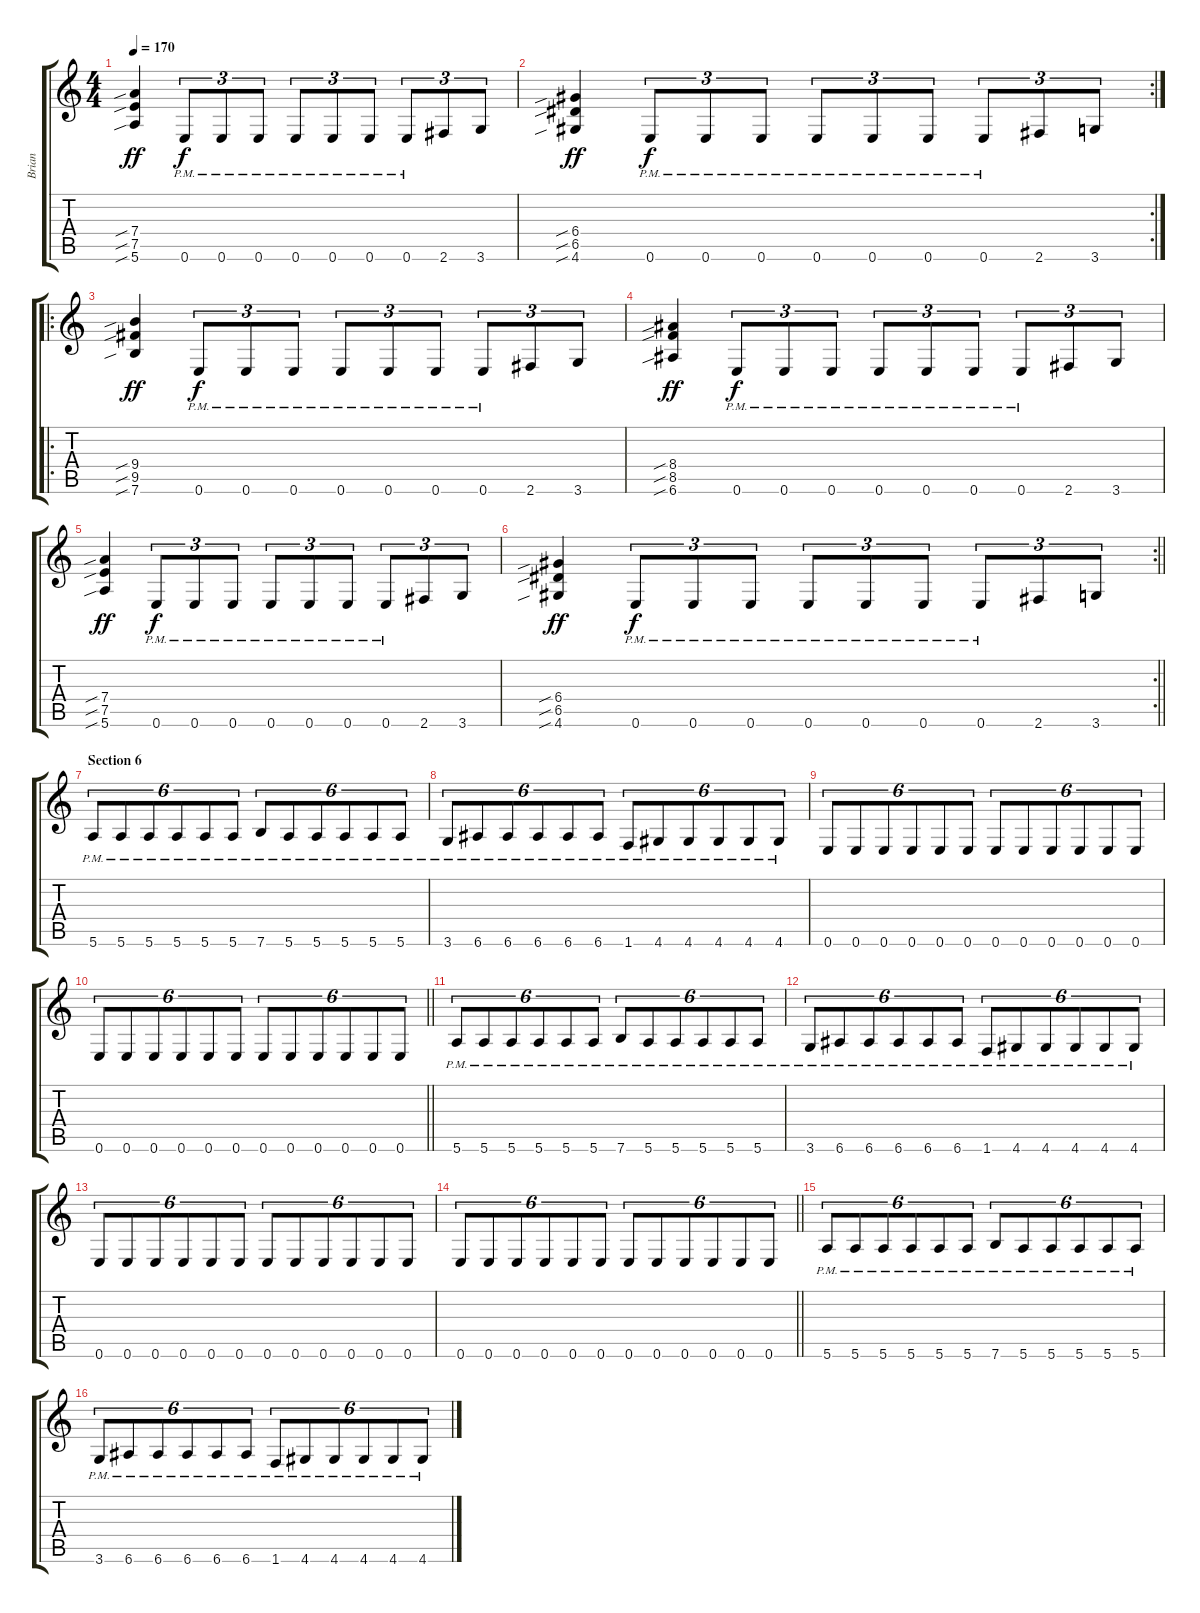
\track ("Brian" "Brian") {instrument distortionguitar}
\staff {score tabs}
\tuning (E4 B3 G3 D3 A2 E2) {hide}
\ts (4 4)
\tempo 170
\clef g2
\ks c
(7.4{sib} 7.5{sib} 5.6{sib}).4{dy ff} 0.6{pm}.8{tu (3 2) dy f} 0.6{pm}.8{tu (3 2)} 0.6{pm}.8{tu (3 2)} 0.6{pm}.8{tu (3 2)} 0.6{pm}.8{tu (3 2)} 0.6{pm}.8{tu (3 2)} 0.6{pm}.8{tu (3 2)} 2.6.8{tu (3 2)} 3.6.8{tu (3 2)} |
\rc 2
(6.4{sib} 6.5{sib} 4.6{sib}).4{dy ff} 0.6{pm}.8{tu (3 2) dy f} 0.6{pm}.8{tu (3 2)} 0.6{pm}.8{tu (3 2)} 0.6{pm}.8{tu (3 2)} 0.6{pm}.8{tu (3 2)} 0.6{pm}.8{tu (3 2)} 0.6{pm}.8{tu (3 2)} 2.6.8{tu (3 2)} 3.6.8{tu (3 2)} |
\ro
(9.4{sib} 9.5{sib} 7.6{sib}).4{dy ff} 0.6{pm}.8{tu (3 2) dy f} 0.6{pm}.8{tu (3 2)} 0.6{pm}.8{tu (3 2)} 0.6{pm}.8{tu (3 2)} 0.6{pm}.8{tu (3 2)} 0.6{pm}.8{tu (3 2)} 0.6{pm}.8{tu (3 2)} 2.6.8{tu (3 2)} 3.6.8{tu (3 2)} |
(8.4{sib} 8.5{sib} 6.6{sib}).4{dy ff} 0.6{pm}.8{tu (3 2) dy f} 0.6{pm}.8{tu (3 2)} 0.6{pm}.8{tu (3 2)} 0.6{pm}.8{tu (3 2)} 0.6{pm}.8{tu (3 2)} 0.6{pm}.8{tu (3 2)} 0.6{pm}.8{tu (3 2)} 2.6.8{tu (3 2)} 3.6.8{tu (3 2)} |
(7.4{sib} 7.5{sib} 5.6{sib}).4{dy ff} 0.6{pm}.8{tu (3 2) dy f} 0.6{pm}.8{tu (3 2)} 0.6{pm}.8{tu (3 2)} 0.6{pm}.8{tu (3 2)} 0.6{pm}.8{tu (3 2)} 0.6{pm}.8{tu (3 2)} 0.6{pm}.8{tu (3 2)} 2.6.8{tu (3 2)} 3.6.8{tu (3 2)} |
\rc 2
\barLineRight lightlight
(6.4{sib} 6.5{sib} 4.6{sib}).4{dy ff} 0.6{pm}.8{tu (3 2) dy f} 0.6{pm}.8{tu (3 2)} 0.6{pm}.8{tu (3 2)} 0.6{pm}.8{tu (3 2)} 0.6{pm}.8{tu (3 2)} 0.6{pm}.8{tu (3 2)} 0.6{pm}.8{tu (3 2)} 2.6.8{tu (3 2)} 3.6.8{tu (3 2)} |
\section ("" "Section 6")
5.6{pm}.8{tu (6 4)} 5.6{pm}.8{tu (6 4)} 5.6{pm}.8{tu (6 4)} 5.6{pm}.8{tu (6 4)} 5.6{pm}.8{tu (6 4)} 5.6{pm}.8{tu (6 4)} 7.6{pm}.8{tu (6 4)} 5.6{pm}.8{tu (6 4)} 5.6{pm}.8{tu (6 4)} 5.6{pm}.8{tu (6 4)} 5.6{pm}.8{tu (6 4)} 5.6{pm}.8{tu (6 4)} |
3.6{pm}.8{tu (6 4)} 6.6{pm}.8{tu (6 4)} 6.6{pm}.8{tu (6 4)} 6.6{pm}.8{tu (6 4)} 6.6{pm}.8{tu (6 4)} 6.6{pm}.8{tu (6 4)} 1.6{pm}.8{tu (6 4)} 4.6{pm}.8{tu (6 4)} 4.6{pm}.8{tu (6 4)} 4.6{pm}.8{tu (6 4)} 4.6{pm}.8{tu (6 4)} 4.6{pm}.8{tu (6 4)} |
0.6.8{tu (6 4)} 0.6.8{tu (6 4)} 0.6.8{tu (6 4)} 0.6.8{tu (6 4)} 0.6.8{tu (6 4)} 0.6.8{tu (6 4)} 0.6.8{tu (6 4)} 0.6.8{tu (6 4)} 0.6.8{tu (6 4)} 0.6.8{tu (6 4)} 0.6.8{tu (6 4)} 0.6.8{tu (6 4)} |
\barLineRight lightlight
0.6.8{tu (6 4)} 0.6.8{tu (6 4)} 0.6.8{tu (6 4)} 0.6.8{tu (6 4)} 0.6.8{tu (6 4)} 0.6.8{tu (6 4)} 0.6.8{tu (6 4)} 0.6.8{tu (6 4)} 0.6.8{tu (6 4)} 0.6.8{tu (6 4)} 0.6.8{tu (6 4)} 0.6.8{tu (6 4)} |
5.6{pm}.8{tu (6 4)} 5.6{pm}.8{tu (6 4)} 5.6{pm}.8{tu (6 4)} 5.6{pm}.8{tu (6 4)} 5.6{pm}.8{tu (6 4)} 5.6{pm}.8{tu (6 4)} 7.6{pm}.8{tu (6 4)} 5.6{pm}.8{tu (6 4)} 5.6{pm}.8{tu (6 4)} 5.6{pm}.8{tu (6 4)} 5.6{pm}.8{tu (6 4)} 5.6{pm}.8{tu (6 4)} |
3.6{pm}.8{tu (6 4)} 6.6{pm}.8{tu (6 4)} 6.6{pm}.8{tu (6 4)} 6.6{pm}.8{tu (6 4)} 6.6{pm}.8{tu (6 4)} 6.6{pm}.8{tu (6 4)} 1.6{pm}.8{tu (6 4)} 4.6{pm}.8{tu (6 4)} 4.6{pm}.8{tu (6 4)} 4.6{pm}.8{tu (6 4)} 4.6{pm}.8{tu (6 4)} 4.6{pm}.8{tu (6 4)} |
0.6.8{tu (6 4)} 0.6.8{tu (6 4)} 0.6.8{tu (6 4)} 0.6.8{tu (6 4)} 0.6.8{tu (6 4)} 0.6.8{tu (6 4)} 0.6.8{tu (6 4)} 0.6.8{tu (6 4)} 0.6.8{tu (6 4)} 0.6.8{tu (6 4)} 0.6.8{tu (6 4)} 0.6.8{tu (6 4)} |
\barLineRight lightlight
0.6.8{tu (6 4)} 0.6.8{tu (6 4)} 0.6.8{tu (6 4)} 0.6.8{tu (6 4)} 0.6.8{tu (6 4)} 0.6.8{tu (6 4)} 0.6.8{tu (6 4)} 0.6.8{tu (6 4)} 0.6.8{tu (6 4)} 0.6.8{tu (6 4)} 0.6.8{tu (6 4)} 0.6.8{tu (6 4)} |
5.6{pm}.8{tu (6 4)} 5.6{pm}.8{tu (6 4)} 5.6{pm}.8{tu (6 4)} 5.6{pm}.8{tu (6 4)} 5.6{pm}.8{tu (6 4)} 5.6{pm}.8{tu (6 4)} 7.6{pm}.8{tu (6 4)} 5.6{pm}.8{tu (6 4)} 5.6{pm}.8{tu (6 4)} 5.6{pm}.8{tu (6 4)} 5.6{pm}.8{tu (6 4)} 5.6{pm}.8{tu (6 4)} |
3.6{pm}.8{tu (6 4)} 6.6{pm}.8{tu (6 4)} 6.6{pm}.8{tu (6 4)} 6.6{pm}.8{tu (6 4)} 6.6{pm}.8{tu (6 4)} 6.6{pm}.8{tu (6 4)} 1.6{pm}.8{tu (6 4)} 4.6{pm}.8{tu (6 4)} 4.6{pm}.8{tu (6 4)} 4.6{pm}.8{tu (6 4)} 4.6{pm}.8{tu (6 4)} 4.6{pm}.8{tu (6 4)}
